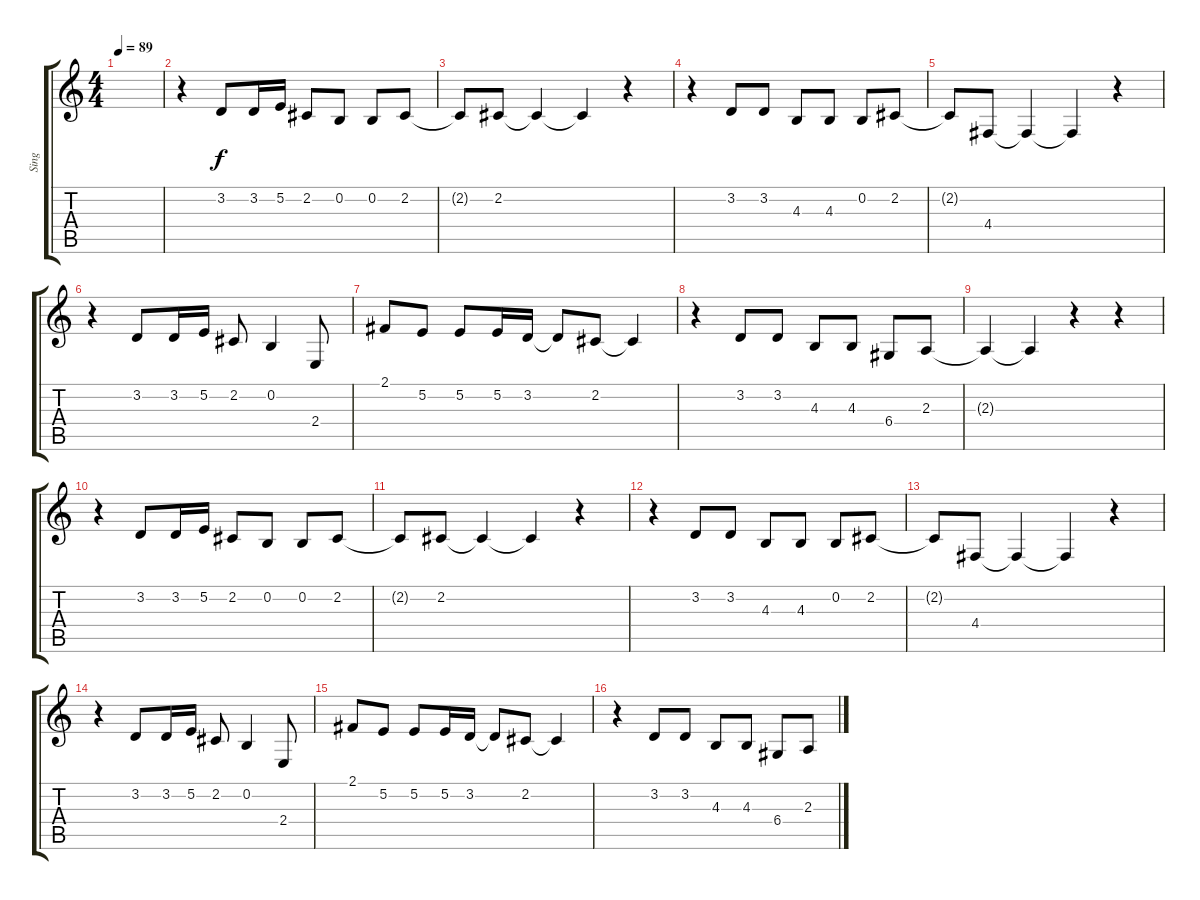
\track ("Sing" "Sing") {instrument synthvoice}
\staff {score tabs}
\tuning (E4 B3 G3 D3 A2 E2) {hide}
\ts (4 4)
\tempo 89
\clef g2
\ks c
|
r.4 3.2.8 3.2.16 5.2.16 2.2.8 0.2.8 0.2.8 2.2.8 |
2.2{t}.8 2.2.8 2.2{t}.4 2.2{t}.4 r.4 |
r.4 3.2.8 3.2.8 4.3.8 4.3.8 0.2.8 2.2.8 |
2.2{t}.8 4.4.8 4.4{t}.4 4.4{t}.4 r.4 |
r.4 3.2.8 3.2.16 5.2.16 2.2.8 0.2.4 2.4.8 |
2.1.8 5.2.8 5.2.8 5.2.16 3.2.16 3.2{t}.8 2.2.8 2.2{t}.4 |
r.4 3.2.8 3.2.8 4.3.8 4.3.8 6.4.8 2.3.8 |
2.3{t}.4 2.3{t}.4 r.4 r.4 |
r.4 3.2.8 3.2.16 5.2.16 2.2.8 0.2.8 0.2.8 2.2.8 |
2.2{t}.8 2.2.8 2.2{t}.4 2.2{t}.4 r.4 |
r.4 3.2.8 3.2.8 4.3.8 4.3.8 0.2.8 2.2.8 |
2.2{t}.8 4.4.8 4.4{t}.4 4.4{t}.4 r.4 |
r.4 3.2.8 3.2.16 5.2.16 2.2.8 0.2.4 2.4.8 |
2.1.8 5.2.8 5.2.8 5.2.16 3.2.16 3.2{t}.8 2.2.8 2.2{t}.4 |
r.4 3.2.8 3.2.8 4.3.8 4.3.8 6.4.8 2.3.8
